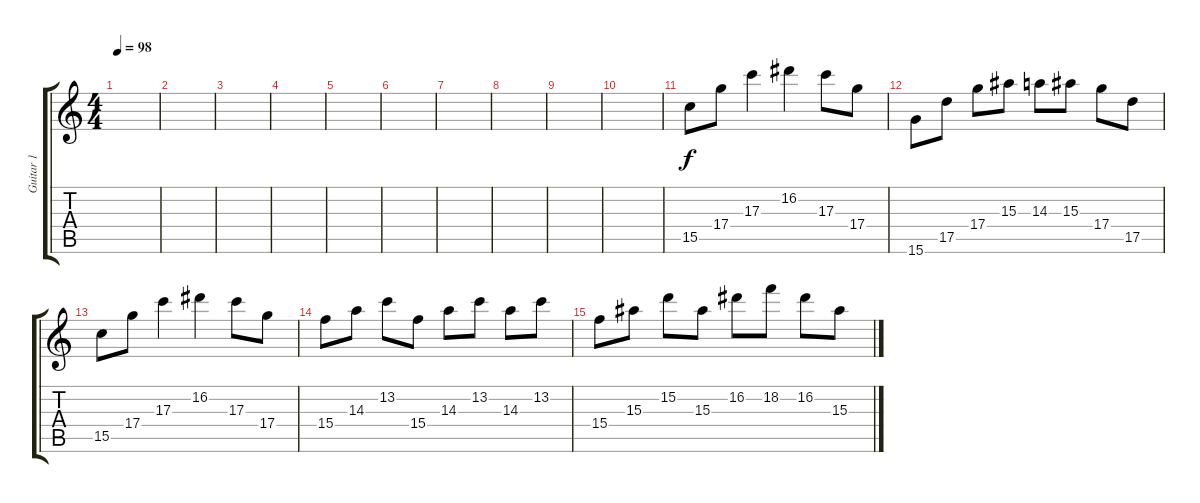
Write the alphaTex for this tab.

\track ("Guitar 1" "Guitar 1") {instrument acousticguitarsteel}
\staff {score tabs}
\tuning (E4 B3 G3 D3 A2 E2) {hide}
\ts (4 4)
\tempo 98
\clef g2
\ks c
|
|
|
|
|
|
|
|
|
|
15.5.8 17.4.8 17.3.4 16.2.4 17.3.8 17.4.8 |
15.6.8 17.5.8 17.4.8 15.3.8 14.3.8 15.3.8 17.4.8 17.5.8 |
15.5.8 17.4.8 17.3.4 16.2.4 17.3.8 17.4.8 |
15.4.8 14.3.8 13.2.8 15.4.8 14.3.8 13.2.8 14.3.8 13.2.8 |
15.4.8 15.3.8 15.2.8 15.3.8 16.2.8 18.2.8 16.2.8 15.3.8
